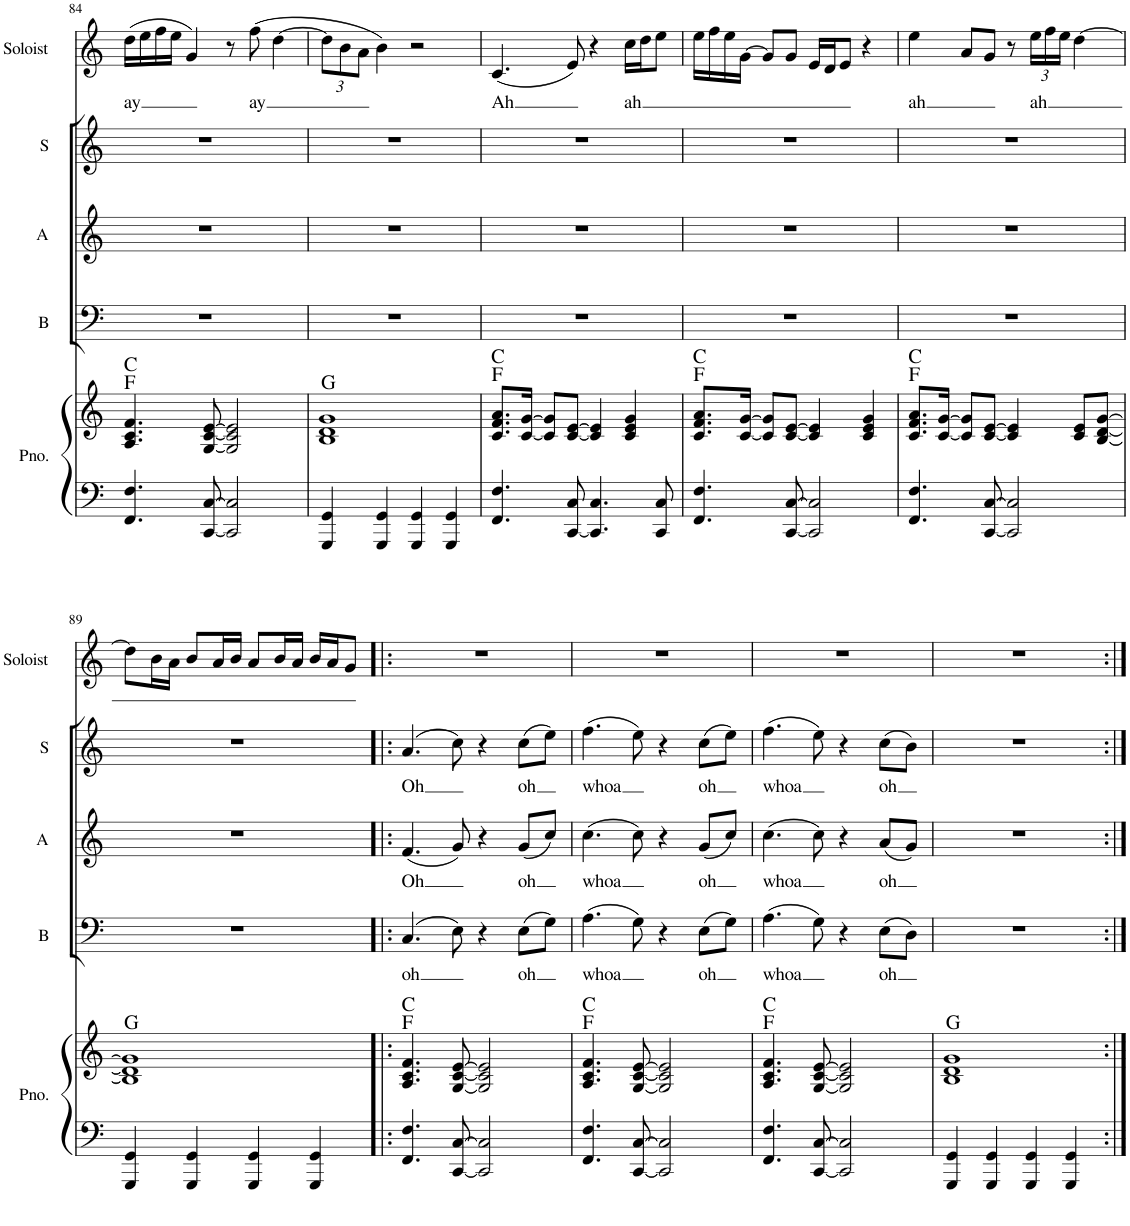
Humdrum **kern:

**kern	**kern	**harte	**kern	**text	**kern	**text	**kern	**text	**kern	**text
*part5	*part5	*part5	*part4	*part4	*part3	*part3	*part2	*part2	*part1	*part1
*staff6	*staff5	*	*staff4	*staff4	*staff3	*staff3	*staff2	*staff2	*staff1	*staff1
*I"Piano	*	*	*I"Bass	*	*I"Alto	*	*I"Soprano	*	*I"Soloist	*
*I'Pno.	*	*	*I'B	*	*I'A	*	*I'S	*	*I'Soloist	*
!!LO:PB:g=z
*clefF4	*clefG2	*	*clefF4	*	*clefG2	*	*clefG2	*	*clefG2	*
*k[]	*k[]	*	*k[]	*	*k[]	*	*k[]	*	*k[]	*
*M4/4	*M4/4	*	*M4/4	*	*M4/4	*	*M4/4	*	*M4/4	*
=84	=84	=84	=84	=84	=84	=84	=84	=84	=84	=84
!	!	!	!	!	!	!	!	!	!	!LO:LY:b
4.FF/ 4.F/	4.A/ 4.c/ 4.f/	F:maj C:maj	1r	.	1r	.	1r	.	(16dd\LL	ay
.	.	.	.	.	.	.	.	.	16ee\	.
.	.	.	.	.	.	.	.	.	16ff\	.
.	.	.	.	.	.	.	.	.	16ee\JJ	.
.	.	.	.	.	.	.	.	.	4g/)	.
[8CC/ [8C/	[8G/ [8c/ [8e/	.	.	.	.	.	.	.	.	.
2CC/] 2C/]	2G/] 2c/] 2e/]	.	.	.	.	.	.	.	8r	.
!	!	!	!	!	!	!	!	!	!	!LO:LY:b
.	.	.	.	.	.	.	.	.	(8ff\	ay
.	.	.	.	.	.	.	.	.	[4dd\	.
=85	=85	=85	=85	=85	=85	=85	=85	=85	=85	=85
*	*	*	*	*	*	*	*	*	*Xbrackettup	*
4GGG/ 4GG/	1B 1d 1g	G:maj	1r	.	1r	.	1r	.	12dd\L]	.
.	.	.	.	.	.	.	.	.	12b\	.
.	.	.	.	.	.	.	.	.	12a\J	.
4GGG/ 4GG/	.	.	.	.	.	.	.	.	4b\)	.
4GGG/ 4GG/	.	.	.	.	.	.	.	.	2r	.
4GGG/ 4GG/	.	.	.	.	.	.	.	.	.	.
=86	=86	=86	=86	=86	=86	=86	=86	=86	=86	=86
!	!	!	!	!	!	!	!	!	!	!LO:LY:b
4.FF/ 4.F/	8.c/ 8.f/ 8.a/L	F:maj C:maj	1r	.	1r	.	1r	.	(4.c/	Ah
.	[16c/ [16g/Jk	.	.	.	.	.	.	.	.	.
.	8c/] 8g/]L	.	.	.	.	.	.	.	.	.
[8CC/ 8C/	[8c/ [8e/J	.	.	.	.	.	.	.	8e/)	.
4.CC/] 4.C/	4c/] 4e/]	.	.	.	.	.	.	.	4r	.
!	!	!	!	!	!	!	!	!	!	!LO:LY:b
.	4c/ 4e/ 4g/	.	.	.	.	.	.	.	16cc\LL	ah
.	.	.	.	.	.	.	.	.	16dd\J	.
8CC/ 8C/	.	.	.	.	.	.	.	.	8ee\J	.
=87	=87	=87	=87	=87	=87	=87	=87	=87	=87	=87
4.FF/ 4.F/	8.c/ 8.f/ 8.a/L	F:maj C:maj	1r	.	1r	.	1r	.	16ee\LL	.
.	.	.	.	.	.	.	.	.	16ff\	.
.	.	.	.	.	.	.	.	.	16ee\	.
.	[16c/ [16g/Jk	.	.	.	.	.	.	.	[16g\JJ	.
.	8c/] 8g/]L	.	.	.	.	.	.	.	8g/L]	.
[8CC/ [8C/	[8c/ [8e/J	.	.	.	.	.	.	.	8g/J	.
2CC/] 2C/]	4c/] 4e/]	.	.	.	.	.	.	.	16e/LL	.
.	.	.	.	.	.	.	.	.	16d/J	.
.	.	.	.	.	.	.	.	.	8e/J	.
.	4c/ 4e/ 4g/	.	.	.	.	.	.	.	4r	.
=88	=88	=88	=88	=88	=88	=88	=88	=88	=88	=88
!	!	!	!	!	!	!	!	!	!	!LO:LY:b
4.FF/ 4.F/	8.c/ 8.f/ 8.a/L	F:maj C:maj	1r	.	1r	.	1r	.	4ee\	ah
.	[16c/ [16g/Jk	.	.	.	.	.	.	.	.	.
.	8c/] 8g/]L	.	.	.	.	.	.	.	8a/L	.
[8CC/ [8C/	[8c/ [8e/J	.	.	.	.	.	.	.	8g/J	.
2CC/] 2C/]	4c/] 4e/]	.	.	.	.	.	.	.	8r	.
!	!	!	!	!	!	!	!	!	!	!LO:LY:b
.	.	.	.	.	.	.	.	.	24ee\LL	-ah
.	.	.	.	.	.	.	.	.	24ff\	.
.	.	.	.	.	.	.	.	.	24ee\JJ	.
.	8c/ 8e/L	.	.	.	.	.	.	.	[4dd\	.
.	[8B/ [8d/ [8g/J	.	.	.	.	.	.	.	.	.
!!LO:LB:g=z
=89	=89	=89	=89	=89	=89	=89	=89	=89	=89	=89
4GGG/ 4GG/	1B] 1d] 1g]	G:maj	1r	.	1r	.	1r	.	8dd\L]	.
.	.	.	.	.	.	.	.	.	16b\L	.
.	.	.	.	.	.	.	.	.	16a\JJ	.
4GGG/ 4GG/	.	.	.	.	.	.	.	.	8b/L	.
.	.	.	.	.	.	.	.	.	16a/L	.
.	.	.	.	.	.	.	.	.	16b/JJ	.
4GGG/ 4GG/	.	.	.	.	.	.	.	.	8a/L	.
.	.	.	.	.	.	.	.	.	16b/L	.
.	.	.	.	.	.	.	.	.	16a/JJ	.
4GGG/ 4GG/	.	.	.	.	.	.	.	.	16b/LL	.
.	.	.	.	.	.	.	.	.	16a/J	.
.	.	.	.	.	.	.	.	.	8g/J	.
=90!|:	=90!|:	=90!|:	=90!|:	=90!|:	=90!|:	=90!|:	=90!|:	=90!|:	=90!|:	=90!|:
!	!	!	!	!LO:LY:b	!	!LO:LY:b	!	!LO:LY:b	!	!
4.FF/ 4.F/	4.A/ 4.c/ 4.f/	F:maj C:maj	(4.C/	oh	(4.f/	Oh	(4.a/	Oh	1r	.
[8CC/ [8C/	[8G/ [8c/ [8e/	.	8E\)	.	8g/)	.	8cc\)	.	.	.
2CC/] 2C/]	2G/] 2c/] 2e/]	.	4r	.	4r	.	4r	.	.	.
!	!	!	!	!LO:LY:b	!	!LO:LY:b	!	!LO:LY:b	!	!
.	.	.	(8E\L	oh	(8g/L	oh	(8cc\L	oh	.	.
.	.	.	8G\J)	.	8cc/J)	.	8ee\J)	.	.	.
=91	=91	=91	=91	=91	=91	=91	=91	=91	=91	=91
!	!	!	!	!LO:LY:b	!	!LO:LY:b	!	!LO:LY:b	!	!
4.FF/ 4.F/	4.A/ 4.c/ 4.f/	F:maj C:maj	(4.A\	whoa	(4.cc\	whoa	(4.ff\	whoa	1r	.
[8CC/ [8C/	[8G/ [8c/ [8e/	.	8G\)	.	8cc\)	.	8ee\)	.	.	.
2CC/] 2C/]	2G/] 2c/] 2e/]	.	4r	.	4r	.	4r	.	.	.
!	!	!	!	!LO:LY:b	!	!LO:LY:b	!	!LO:LY:b	!	!
.	.	.	(8E\L	oh	(8g/L	oh	(8cc\L	oh	.	.
.	.	.	8G\J)	.	8cc/J)	.	8ee\J)	.	.	.
=92	=92	=92	=92	=92	=92	=92	=92	=92	=92	=92
!	!	!	!	!LO:LY:b	!	!LO:LY:b	!	!LO:LY:b	!	!
4.FF/ 4.F/	4.A/ 4.c/ 4.f/	F:maj C:maj	(4.A\	whoa	(4.cc\	whoa	(4.ff\	whoa	1r	.
[8CC/ [8C/	[8G/ [8c/ [8e/	.	8G\)	.	8cc\)	.	8ee\)	.	.	.
2CC/] 2C/]	2G/] 2c/] 2e/]	.	4r	.	4r	.	4r	.	.	.
!	!	!	!	!LO:LY:b	!	!LO:LY:b	!	!LO:LY:b	!	!
.	.	.	(8E\L	oh	(8a/L	oh	(8cc\L	oh	.	.
.	.	.	8D\J)	.	8g/J)	.	8b\J)	.	.	.
=93	=93	=93	=93	=93	=93	=93	=93	=93	=93	=93
4GGG/ 4GG/	1B 1d 1g	G:maj	1r	.	1r	.	1r	.	1r	.
4GGG/ 4GG/	.	.	.	.	.	.	.	.	.	.
4GGG/ 4GG/	.	.	.	.	.	.	.	.	.	.
4GGG/ 4GG/	.	.	.	.	.	.	.	.	.	.
=:|!	=:|!	=:|!	=:|!	=:|!	=:|!	=:|!	=:|!	=:|!	=:|!	=:|!
*-	*-	*-	*-	*-	*-	*-	*-	*-	*-	*-
